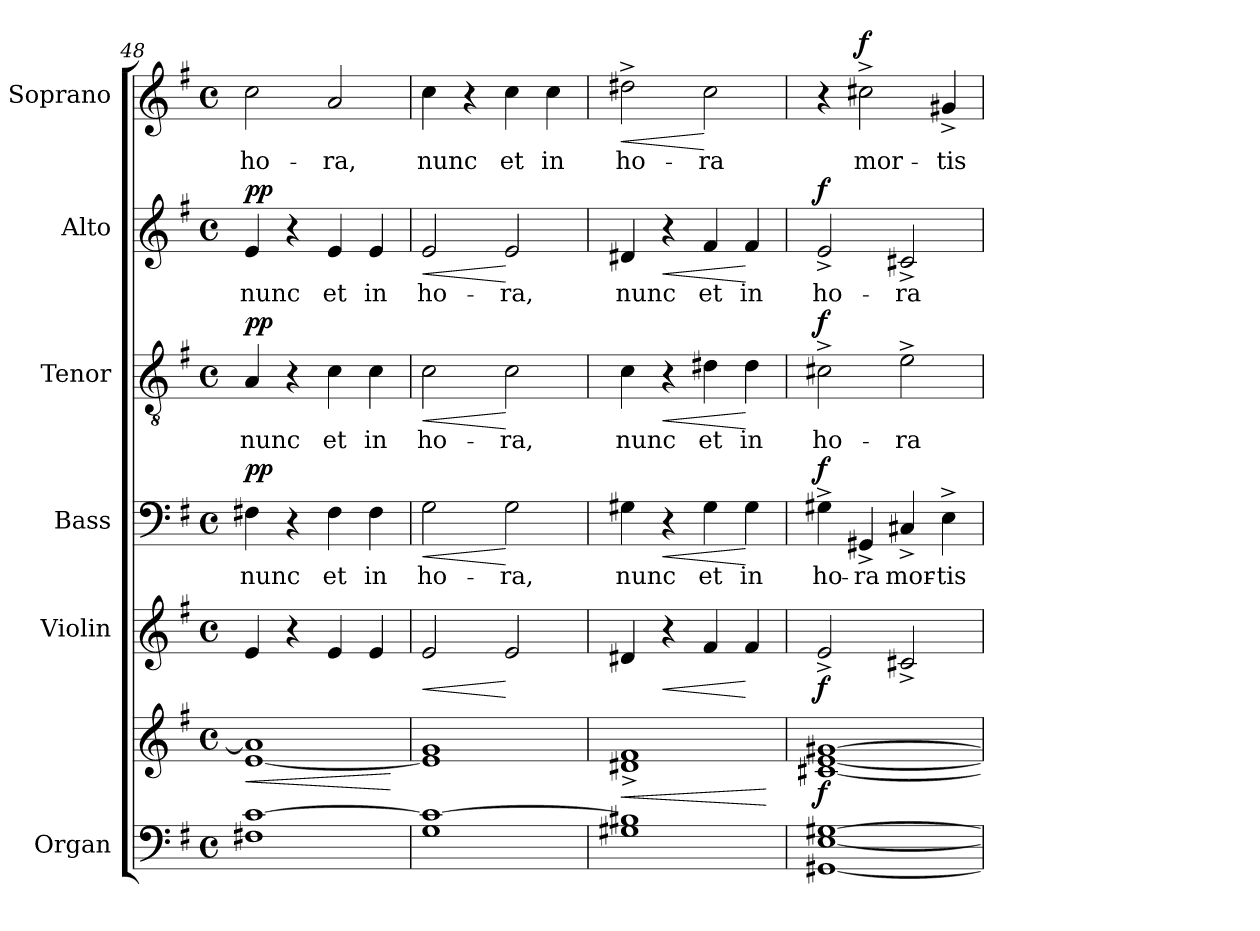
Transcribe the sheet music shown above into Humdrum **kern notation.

**kern	**kern	**dynam	**kern	**dynam	**kern	**text	**dynam	**kern	**text	**dynam	**kern	**text	**dynam	**kern	**text	**dynam
*part6	*part6	*part6	*part5	*part5	*part4	*part4	*part4	*part3	*part3	*part3	*part2	*part2	*part2	*part1	*part1	*part1
*staff7	*staff6	*staff6/7	*staff5	*staff5	*staff4	*staff4	*staff4	*staff3	*staff3	*staff3	*staff2	*staff2	*staff2	*staff1	*staff1	*staff1
*I"Organ	*	*	*I"Violin	*	*I"Bass	*	*	*I"Tenor	*	*	*I"Alto	*	*	*I"Soprano	*	*
*I'Org.	*	*	*I'Vln.	*	*I'B.	*	*	*I'T.	*	*	*I'A.	*	*	*I'S.	*	*
*clefF4	*clefG2	*	*clefG2	*	*clefF4	*	*	*clefGv2	*	*	*clefG2	*	*	*clefG2	*	*
*	*	*	*	*	*	*	*	*ITrd7c12	*	*	*	*	*	*	*	*
*k[f#]	*k[f#]	*	*k[f#]	*	*k[f#]	*	*	*k[f#]	*	*	*k[f#]	*	*	*k[f#]	*	*
*G:	*G:	*	*G:	*	*G:	*	*	*G:	*	*	*G:	*	*	*G:	*	*
*M4/4	*M4/4	*	*M4/4	*	*M4/4	*	*	*M4/4	*	*	*M4/4	*	*	*M4/4	*	*
*met(c)	*met(c)	*	*met(c)	*	*met(c)	*	*	*met(c)	*	*	*met(c)	*	*	*met(c)	*	*
=48	=48	=48	=48	=48	=48	=48	=48	=48	=48	=48	=48	=48	=48	=48	=48	=48
!	!	!LO:HP:b	!	!	!	!	!	!	!	!	!	!	!	!	!	!
!	!	!	!	!	!	!LO:LY:b:color=#000000	!	!	!	!	!	!	!	!	!	!
!	!	!	!	!	!	!	!	!	!LO:LY:b:color=#000000	!	!	!	!	!	!	!
!	!	!	!	!	!	!	!	!	!	!	!	!LO:LY:b:color=#000000	!	!	!	!
!	!	!	!	!	!	!	!	!	!	!	!	!	!	!	!LO:LY:b:color=#000000	!
1F#Xi [1ci	[1ei 1ai]	<	4ei/	.	4F#Xi\	nunc	pp	4AAi/	nunc	pp	4ei/	nunc	pp	2cci\	ho-	.
.	.	.	4r	.	4r	.	.	4r	.	.	4r	.	.	.	.	.
!	!	!	!	!	!	!LO:LY:b:color=#000000	!	!	!	!	!	!	!	!	!	!
!	!	!	!	!	!	!	!	!	!LO:LY:b:color=#000000	!	!	!	!	!	!	!
!	!	!	!	!	!	!	!	!	!	!	!	!LO:LY:b:color=#000000	!	!	!	!
!	!	!	!	!	!	!	!	!	!	!	!	!	!	!	!LO:LY:b:color=#000000	!
.	.	.	4ei/	.	4F#i\	et	.	4Ci\	et	.	4ei/	et	.	2ai/	-ra,	.
!	!	!	!	!	!	!LO:LY:b:color=#000000	!	!	!	!	!	!	!	!	!	!
!	!	!	!	!	!	!	!	!	!LO:LY:b:color=#000000	!	!	!	!	!	!	!
!	!	!	!	!	!	!	!	!	!	!	!	!LO:LY:b:color=#000000	!	!	!	!
.	.	.	4ei/	.	4F#i\	in	.	4Ci\	in	.	4ei/	in	.	.	.	.
.	.	[	.	.	.	.	.	.	.	.	.	.	.	.	.	.
=49	=49	=49	=49	=49	=49	=49	=49	=49	=49	=49	=49	=49	=49	=49	=49	=49
!	!	!	!	!LO:HP:b	!	!	!	!	!	!	!	!	!	!	!	!
!	!	!	!	!	!	!LO:LY:b:color=#000000	!LO:HP:b	!	!	!	!	!	!	!	!	!
!	!	!	!	!	!	!	!	!	!LO:LY:b:color=#000000	!LO:HP:b	!	!	!	!	!	!
!	!	!	!	!	!	!	!	!	!	!	!	!LO:LY:b:color=#000000	!LO:HP:b	!	!	!
!	!	!	!	!	!	!	!	!	!	!	!	!	!	!	!LO:LY:b:color=#000000	!
1Gi 1ci_	1ei] 1gi	.	2ei/	<	2Gi\	ho-	<	2Ci\	ho-	<	2ei/	ho-	<	4cci\	nunc	.
.	.	.	.	.	.	.	.	.	.	.	.	.	.	4r	.	.
!	!	!	!	!	!	!LO:LY:b:color=#000000	!	!	!	!	!	!	!	!	!	!
!	!	!	!	!	!	!	!	!	!LO:LY:b:color=#000000	!	!	!	!	!	!	!
!	!	!	!	!	!	!	!	!	!	!	!	!LO:LY:b:color=#000000	!	!	!	!
!	!	!	!	!	!	!	!	!	!	!	!	!	!	!	!LO:LY:b:color=#000000	!
.	.	.	2ei/	[	2Gi\	-ra,	[	2Ci\	-ra,	[	2ei/	-ra,	[	4cci\	et	.
!	!	!	!	!	!	!	!	!	!	!	!	!	!	!	!LO:LY:b:color=#000000	!
.	.	.	.	.	.	.	.	.	.	.	.	.	.	4cci\	in	.
=50	=50	=50	=50	=50	=50	=50	=50	=50	=50	=50	=50	=50	=50	=50	=50	=50
!	!	!LO:HP:b	!	!	!	!	!	!	!	!	!	!	!	!	!	!
!	!	!	!	!	!	!LO:LY:b:color=#000000	!	!	!	!	!	!	!	!	!	!
!	!	!	!	!	!	!	!	!	!LO:LY:b:color=#000000	!	!	!	!	!	!	!
!	!	!	!	!	!	!	!	!	!	!	!	!LO:LY:b:color=#000000	!	!	!	!
!	!	!	!	!	!	!	!	!	!	!	!	!	!	!	!LO:LY:b:color=#000000	!LO:HP:b
1G#Xi 1B#Xi]	1d#Xi^ 1f#i^	<	4d#Xi/	.	4G#Xi\	nunc	.	4Ci\	nunc	.	4d#Xi/	nunc	.	2dd#X^i\	ho-	<
!	!	!	!	!LO:HP:b	!	!	!LO:HP:b	!	!	!LO:HP:b	!	!	!LO:HP:b	!	!	!
.	.	.	4r	<	4r	.	<	4r	.	<	4r	.	<	.	.	.
!	!	!	!	!	!	!LO:LY:b:color=#000000	!	!	!	!	!	!	!	!	!	!
!	!	!	!	!	!	!	!	!	!LO:LY:b:color=#000000	!	!	!	!	!	!	!
!	!	!	!	!	!	!	!	!	!	!	!	!LO:LY:b:color=#000000	!	!	!	!
!	!	!	!	!	!	!	!	!	!	!	!	!	!	!	!LO:LY:b:color=#000000	!
.	.	.	4f#i/	.	4G#i\	et	.	4D#Xi\	et	.	4f#i/	et	.	2cci\	-ra	[
!	!	!	!	!	!	!LO:LY:b:color=#000000	!	!	!	!	!	!	!	!	!	!
!	!	!	!	!	!	!	!	!	!LO:LY:b:color=#000000	!	!	!	!	!	!	!
!	!	!	!	!	!	!	!	!	!	!	!	!LO:LY:b:color=#000000	!	!	!	!
.	.	.	4f#i/	[	4G#i\	in	[	4D#i\	in	[	4f#i/	in	[	.	.	.
.	.	[	.	.	.	.	.	.	.	.	.	.	.	.	.	.
=51	=51	=51	=51	=51	=51	=51	=51	=51	=51	=51	=51	=51	=51	=51	=51	=51
!	!	!	!	!	!	!LO:LY:b:color=#000000	!	!	!	!	!	!	!	!	!	!
!	!	!	!	!	!	!	!	!	!LO:LY:b:color=#000000	!	!	!	!	!	!	!
!	!	!	!	!	!	!	!	!	!	!	!	!LO:LY:b:color=#000000	!	!	!	!
[1GG#Xi [1Ei [1G#Xi	[1c#Xi [1ei [1g#Xi	f	2e^i/	f	4G#X^i\	ho-	f	2C#X^i\	ho-	f	2e^i/	ho-	f	4r	.	.
!	!	!	!	!	!	!LO:LY:b:color=#000000	!	!	!	!	!	!	!	!	!	!
!	!	!	!	!	!	!	!	!	!	!	!	!	!	!	!LO:LY:b:color=#000000	!
.	.	.	.	.	4GG#X^i/	-ra	.	.	.	.	.	.	.	2cc#X^i\	mor-	f
!	!	!	!	!	!	!LO:LY:b:color=#000000	!	!	!	!	!	!	!	!	!	!
!	!	!	!	!	!	!	!	!	!LO:LY:b:color=#000000	!	!	!	!	!	!	!
!	!	!	!	!	!	!	!	!	!	!	!	!LO:LY:b:color=#000000	!	!	!	!
.	.	.	2c#X^i/	.	4C#X^i/	mor-	.	2E^i\	-ra	.	2c#X^i/	-ra	.	.	.	.
!	!	!	!	!	!	!LO:LY:b:color=#000000	!	!	!	!	!	!	!	!	!	!
!	!	!	!	!	!	!	!	!	!	!	!	!	!	!	!LO:LY:b:color=#000000	!
.	.	.	.	.	4E^i\	-tis	.	.	.	.	.	.	.	4g#X^i/	-tis	.
=	=	=	=	=	=	=	=	=	=	=	=	=	=	=	=	=
*-	*-	*-	*-	*-	*-	*-	*-	*-	*-	*-	*-	*-	*-	*-	*-	*-
